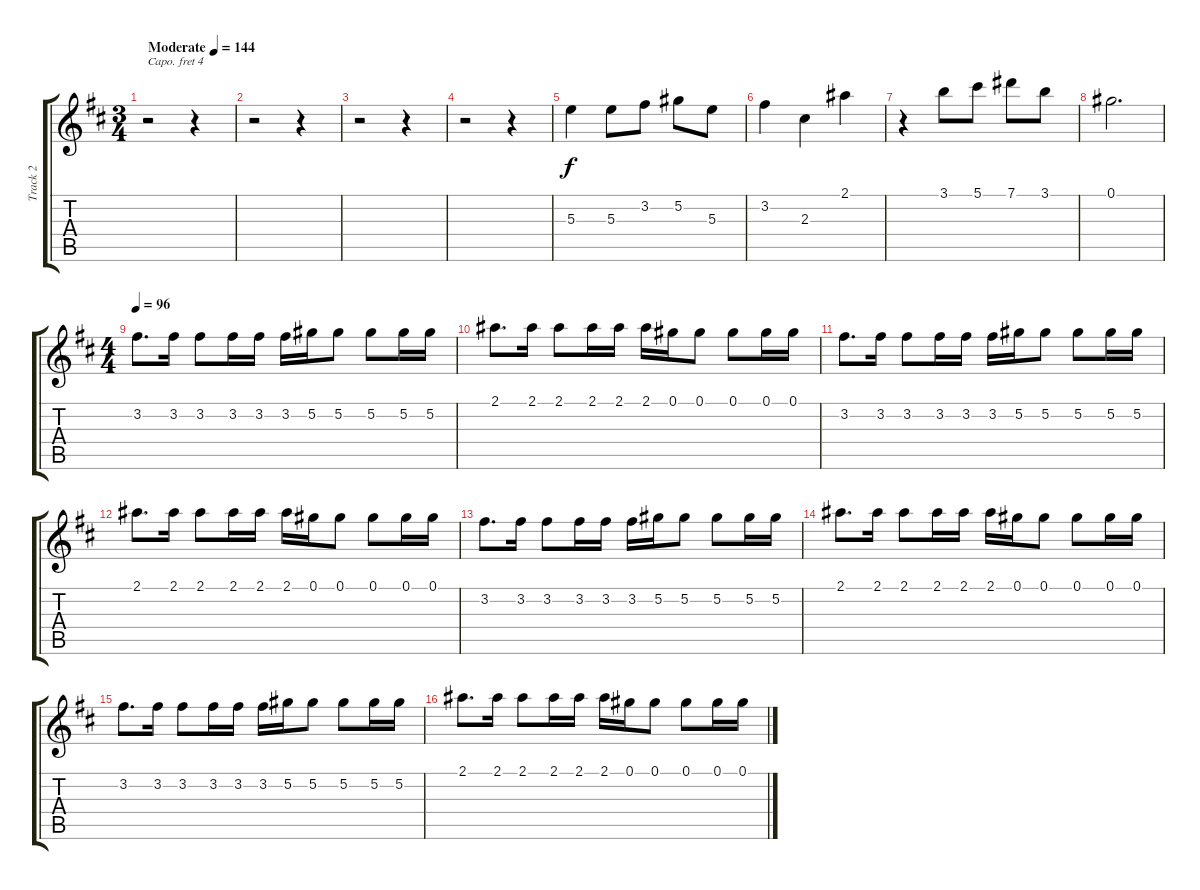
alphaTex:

\track ("Track 2" "Track 2") {instrument electricguitarjazz}
\staff {score tabs}
\capo 4
\tuning (E4 B3 G3 D3 A2 E2) {hide}
\ts (3 4)
\tempo (144 "Moderate")
\clef g2
\ks d
r.2{dy f instrument electricguitarjazz} r.4 |
r.2 r.4 |
r.2 r.4 |
r.2 r.4 |
5.3.4 5.3.8 3.2.8 5.2.8 5.3.8 |
3.2.4 2.3.4 2.1.4 |
r.4 3.1.8 5.1.8 7.1.8 3.1.8 |
0.1.2{d} |
\ts (4 4)
\tempo 96
3.2.8{d} 3.2.16 3.2.8 3.2.16 3.2.16 3.2.16 5.2.16 5.2.8 5.2.8 5.2.16 5.2.16 |
2.1.8{d} 2.1.16 2.1.8 2.1.16 2.1.16 2.1.16 0.1.16 0.1.8 0.1.8 0.1.16 0.1.16 |
3.2.8{d} 3.2.16 3.2.8 3.2.16 3.2.16 3.2.16 5.2.16 5.2.8 5.2.8 5.2.16 5.2.16 |
2.1.8{d} 2.1.16 2.1.8 2.1.16 2.1.16 2.1.16 0.1.16 0.1.8 0.1.8 0.1.16 0.1.16 |
3.2.8{d} 3.2.16 3.2.8 3.2.16 3.2.16 3.2.16 5.2.16 5.2.8 5.2.8 5.2.16 5.2.16 |
2.1.8{d} 2.1.16 2.1.8 2.1.16 2.1.16 2.1.16 0.1.16 0.1.8 0.1.8 0.1.16 0.1.16 |
3.2.8{d} 3.2.16 3.2.8 3.2.16 3.2.16 3.2.16 5.2.16 5.2.8 5.2.8 5.2.16 5.2.16 |
2.1.8{d} 2.1.16 2.1.8 2.1.16 2.1.16 2.1.16 0.1.16 0.1.8 0.1.8 0.1.16 0.1.16
